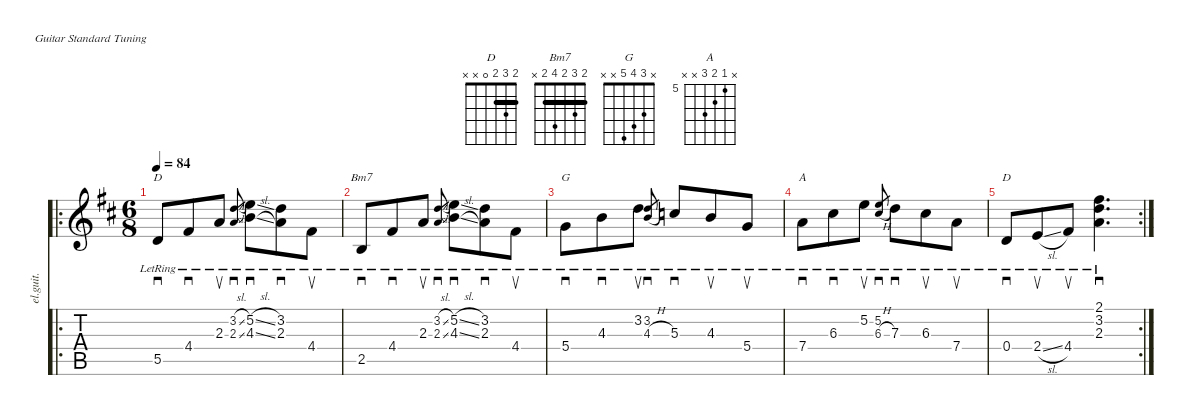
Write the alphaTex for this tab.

\defaultSystemsLayout 4
\hideDynamics
\bracketExtendMode nobrackets
\track ("Clean Guitar" "el.guit.") {defaultSystemsLayout 5 instrument electricguitarclean}
\staff {score tabs}
\tuning (E4 B3 G3 D3 A2 E2)
\chord ("D" 2 3 2 4 5 x) {showfingering false barre 2}
\chord ("Bm7" 2 3 2 4 2 x) {showfingering false barre (2 2)}
\chord ("G" x 3 4 5 x x) {showfingering false}
\chord ("A" x 5 6 7 x x) {firstfret 5 showfingering false}
\chord ("D" 2 3 2 0 x x) {showfingering false barre 2}
\ro
\ts (6 8)
\beaming (8 3 3)
\tempo 84
\clef g2
\scale
0.411684
\ks d
5.5{lr acc forcenatural}.8{sd ch "D" dy mf instrument electricguitarclean beam Up} 4.4{lr acc #}.8{sd beam Up} 2.3{lr acc forcenatural}.8{su beam Up} (2.3{sl lr acc forcenatural} 3.2{sl lr acc forcenatural}).8{sd gr beam Up} (5.2{sl lr acc forcenatural} 4.3{sl lr acc forcenatural}).8{sd beam Down} (2.3{lr acc forcenatural} 3.2{lr acc forcenatural}).8{sd beam Down} 4.4{lr acc #}.8{su beam Down} |
\scale
0.310783 2.5{lr acc forcenatural}.8{sd ch "Bm7" beam Up} 4.4{lr acc #}.8{sd beam Up} 2.3{lr acc forcenatural}.8{su beam Up} (2.3{sl lr acc forcenatural} 3.2{sl lr acc forcenatural}).8{sd gr beam Up} (5.2{sl lr acc forcenatural} 4.3{sl lr acc forcenatural}).8{sd beam Down} (2.3{lr acc forcenatural} 3.2{lr acc forcenatural}).8{sd beam Down} 4.4{lr acc #}.8{su beam Down} |
5.4{lr acc forcenatural}.8{sd ch "G" beam Down} 4.3{lr acc forcenatural}.8{sd beam Down} 3.2{lr acc forcenatural}.8{su beam Down} (3.2{lr acc forcenatural} 4.3{h lr acc forcenatural}).8{sd gr beam Up} 5.3{lr acc forcenatural}.8{sd beam Up} 4.3{lr acc forcenatural}.8{su beam Up} 5.4{lr acc forcenatural}.8{su beam Up} |
7.4{lr acc forcenatural}.8{sd ch "A" beam Down} 6.3{lr acc #}.8{sd beam Down} 5.2{lr acc forcenatural}.8{su beam Down} (5.2{lr acc forcenatural} 6.3{h lr acc #}).8{sd gr beam Up} 7.3{lr acc forcenatural}.8{sd beam Down} 6.3{lr acc #}.8{su beam Down} 7.4{lr acc forcenatural}.8{su beam Down} |
\rc 2
0.4{lr acc forcenatural}.8{sd ch "D" beam Up} 2.4{sl lr acc forcenatural}.8{su beam Up} 4.4{lr acc #}.8{su beam Up} (2.3{lr acc forcenatural} 3.2{lr acc forcenatural} 2.1{lr acc #}).4{d sd beam Down}
